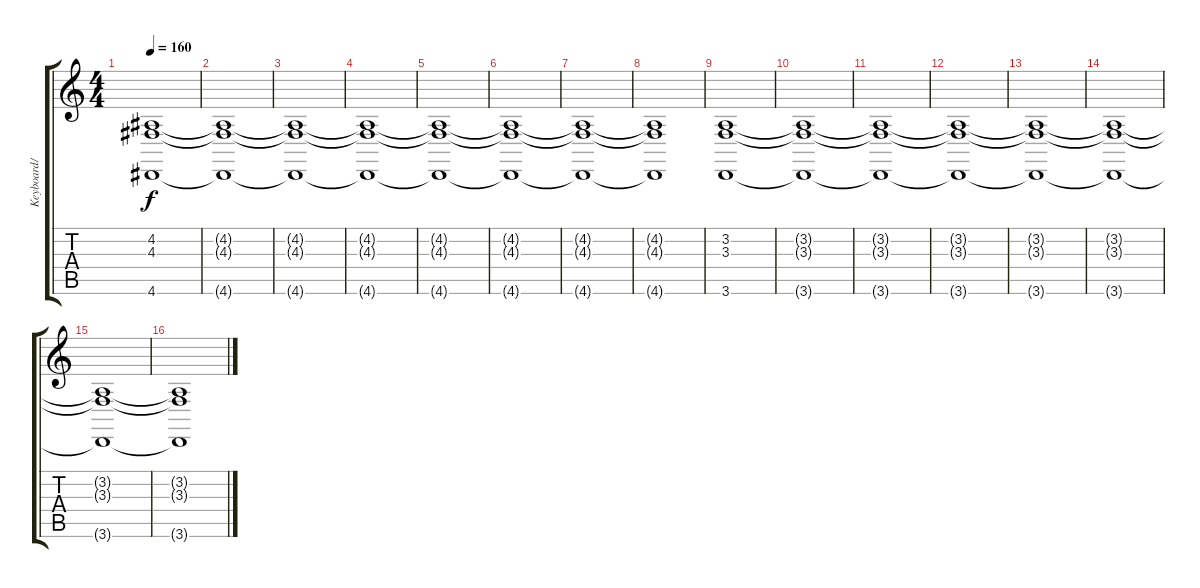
\track ("Keyboard/ Effects" "Keyboard/ ") {instrument rockorgan}
\staff {score tabs}
\tuning (B3 Gb3 D3 A2 E2 B1) {hide}
\ts (4 4)
\tempo 160
\clef g2
\ks c
(4.2 4.3 4.6).1{dy f} |
(4.2{t} 4.3{t} 4.6{t}).1 |
(4.2{t} 4.3{t} 4.6{t}).1 |
(4.2{t} 4.3{t} 4.6{t}).1 |
(4.2{t} 4.3{t} 4.6{t}).1 |
(4.2{t} 4.3{t} 4.6{t}).1 |
(4.2{t} 4.3{t} 4.6{t}).1 |
(4.2{t} 4.3{t} 4.6{t}).1 |
(3.2 3.3 3.6).1 |
(3.2{t} 3.3{t} 3.6{t}).1 |
(3.2{t} 3.3{t} 3.6{t}).1 |
(3.2{t} 3.3{t} 3.6{t}).1 |
(3.2{t} 3.3{t} 3.6{t}).1 |
(3.2{t} 3.3{t} 3.6{t}).1 |
(3.2{t} 3.3{t} 3.6{t}).1 |
(3.2{t} 3.3{t} 3.6{t}).1
